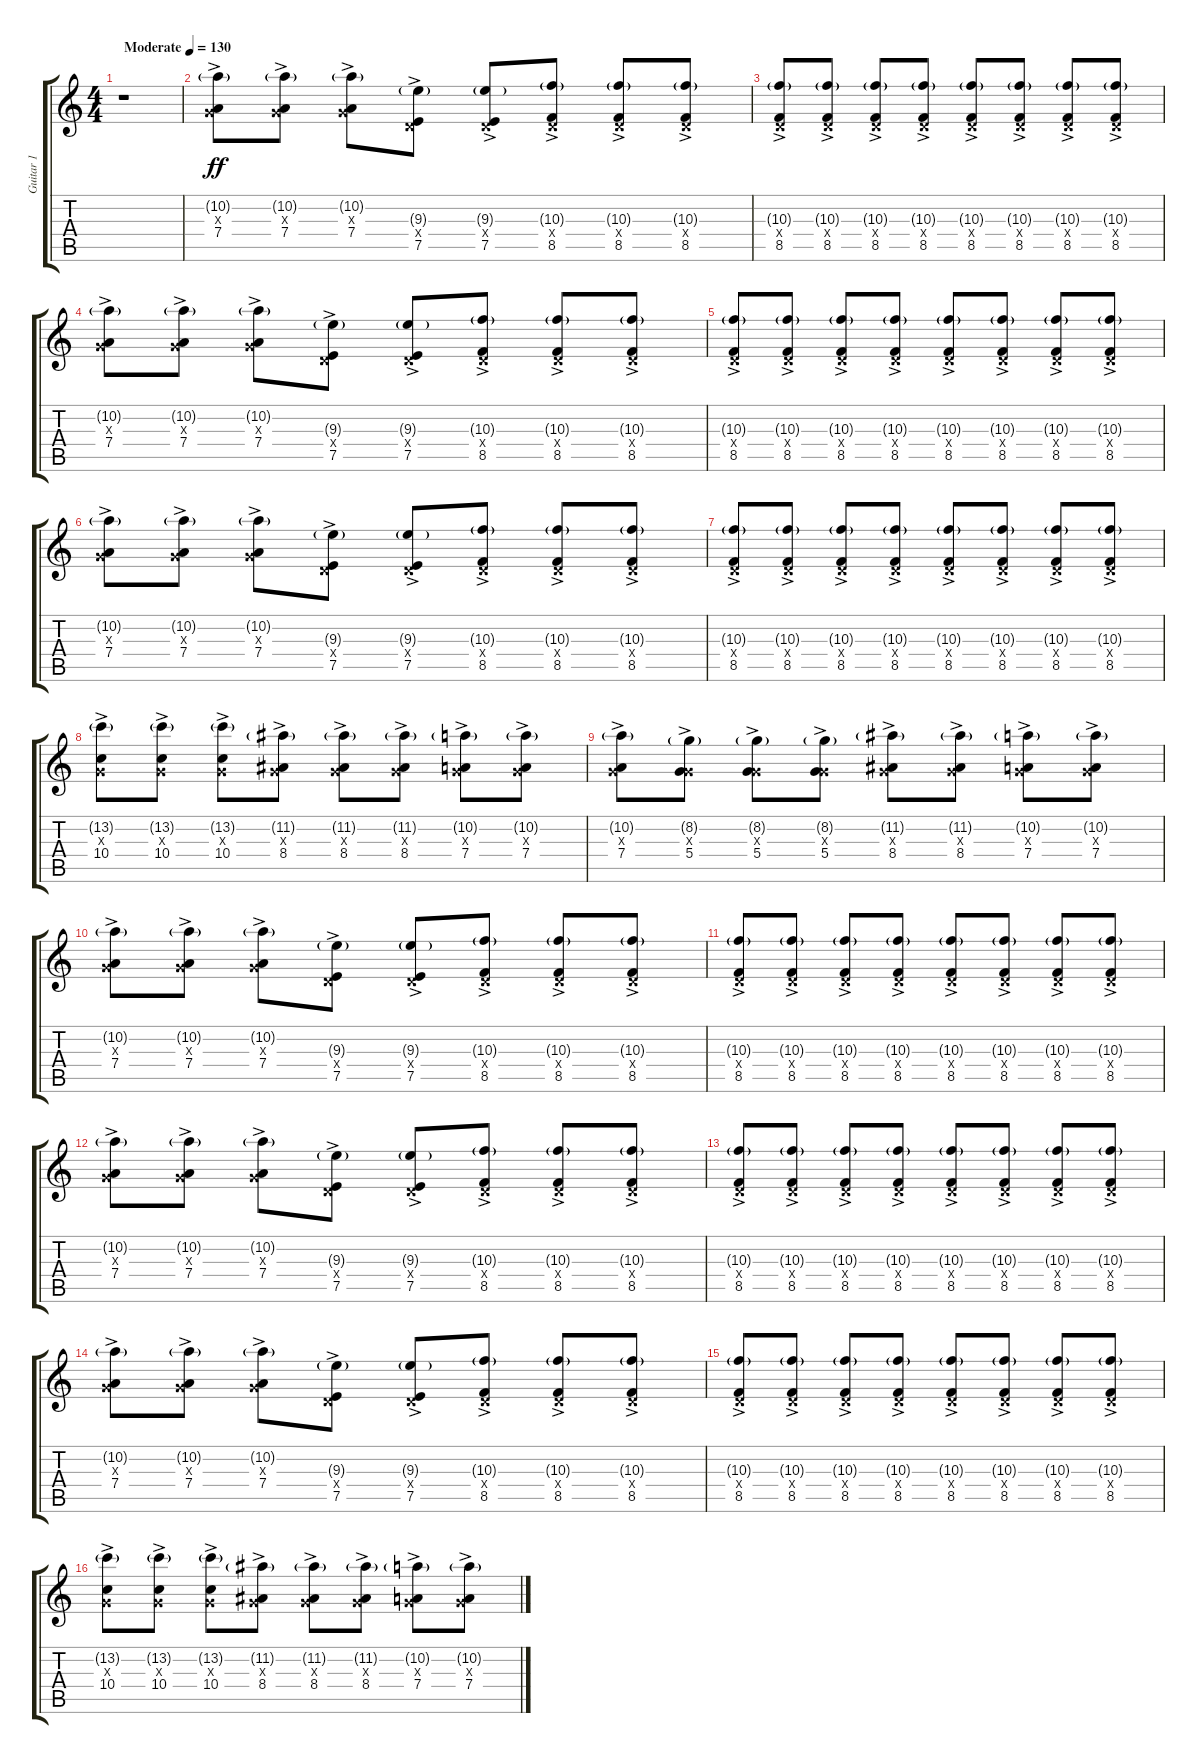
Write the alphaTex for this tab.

\track ("Guitar 1" "Guitar 1") {instrument acousticguitarsteel}
\staff {score tabs}
\tuning (E4 B3 G3 D3 A2 D2) {hide}
\ts (4 4)
\tempo (130 "Moderate")
\clef g2
\ks c
r.1{dy ff instrument acousticguitarsteel} |
(10.2{g} 0.3{x} 7.4{ac}).8 (10.2{g} 0.3{x} 7.4{ac}).8 (10.2{g} 0.3{x} 7.4{ac}).8 (9.3{g} 0.4{x} 7.5{ac}).8 (9.3{g} 0.4{x} 7.5{ac}).8 (10.3{g} 0.4{x} 8.5{ac}).8 (10.3{g} 0.4{x} 8.5{ac}).8 (10.3{g} 0.4{x} 8.5{ac}).8 |
(10.3{g} 0.4{x} 8.5{ac}).8 (10.3{g} 0.4{x} 8.5{ac}).8 (10.3{g} 0.4{x} 8.5{ac}).8 (10.3{g} 0.4{x} 8.5{ac}).8 (10.3{g} 0.4{x} 8.5{ac}).8 (10.3{g} 0.4{x} 8.5{ac}).8 (10.3{g} 0.4{x} 8.5{ac}).8 (10.3{g} 0.4{x} 8.5{ac}).8 |
(10.2{g} 0.3{x} 7.4{ac}).8 (10.2{g} 0.3{x} 7.4{ac}).8 (10.2{g} 0.3{x} 7.4{ac}).8 (9.3{g} 0.4{x} 7.5{ac}).8 (9.3{g} 0.4{x} 7.5{ac}).8 (10.3{g} 0.4{x} 8.5{ac}).8 (10.3{g} 0.4{x} 8.5{ac}).8 (10.3{g} 0.4{x} 8.5{ac}).8 |
(10.3{g} 0.4{x} 8.5{ac}).8 (10.3{g} 0.4{x} 8.5{ac}).8 (10.3{g} 0.4{x} 8.5{ac}).8 (10.3{g} 0.4{x} 8.5{ac}).8 (10.3{g} 0.4{x} 8.5{ac}).8 (10.3{g} 0.4{x} 8.5{ac}).8 (10.3{g} 0.4{x} 8.5{ac}).8 (10.3{g} 0.4{x} 8.5{ac}).8 |
(10.2{g} 0.3{x} 7.4{ac}).8 (10.2{g} 0.3{x} 7.4{ac}).8 (10.2{g} 0.3{x} 7.4{ac}).8 (9.3{g} 0.4{x} 7.5{ac}).8 (9.3{g} 0.4{x} 7.5{ac}).8 (10.3{g} 0.4{x} 8.5{ac}).8 (10.3{g} 0.4{x} 8.5{ac}).8 (10.3{g} 0.4{x} 8.5{ac}).8 |
(10.3{g} 0.4{x} 8.5{ac}).8 (10.3{g} 0.4{x} 8.5{ac}).8 (10.3{g} 0.4{x} 8.5{ac}).8 (10.3{g} 0.4{x} 8.5{ac}).8 (10.3{g} 0.4{x} 8.5{ac}).8 (10.3{g} 0.4{x} 8.5{ac}).8 (10.3{g} 0.4{x} 8.5{ac}).8 (10.3{g} 0.4{x} 8.5{ac}).8 |
(13.2{g} 0.3{x} 10.4{ac}).8 (13.2{g} 0.3{x} 10.4{ac}).8 (13.2{g} 0.3{x} 10.4{ac}).8 (11.2{g} 0.3{x} 8.4{ac}).8 (11.2{g} 0.3{x} 8.4{ac}).8 (11.2{g} 0.3{x} 8.4{ac}).8 (10.2{g} 0.3{x} 7.4{ac}).8 (10.2{g} 0.3{x} 7.4{ac}).8 |
(10.2{g} 0.3{x} 7.4{ac}).8 (8.2{g} 0.3{x} 5.4{ac}).8 (8.2{g} 0.3{x} 5.4{ac}).8 (8.2{g} 0.3{x} 5.4{ac}).8 (11.2{g} 0.3{x} 8.4{ac}).8 (11.2{g} 0.3{x} 8.4{ac}).8 (10.2{g} 0.3{x} 7.4{ac}).8 (10.2{g} 0.3{x} 7.4{ac}).8 |
(10.2{g} 0.3{x} 7.4{ac}).8 (10.2{g} 0.3{x} 7.4{ac}).8 (10.2{g} 0.3{x} 7.4{ac}).8 (9.3{g} 0.4{x} 7.5{ac}).8 (9.3{g} 0.4{x} 7.5{ac}).8 (10.3{g} 0.4{x} 8.5{ac}).8 (10.3{g} 0.4{x} 8.5{ac}).8 (10.3{g} 0.4{x} 8.5{ac}).8 |
(10.3{g} 0.4{x} 8.5{ac}).8 (10.3{g} 0.4{x} 8.5{ac}).8 (10.3{g} 0.4{x} 8.5{ac}).8 (10.3{g} 0.4{x} 8.5{ac}).8 (10.3{g} 0.4{x} 8.5{ac}).8 (10.3{g} 0.4{x} 8.5{ac}).8 (10.3{g} 0.4{x} 8.5{ac}).8 (10.3{g} 0.4{x} 8.5{ac}).8 |
(10.2{g} 0.3{x} 7.4{ac}).8 (10.2{g} 0.3{x} 7.4{ac}).8 (10.2{g} 0.3{x} 7.4{ac}).8 (9.3{g} 0.4{x} 7.5{ac}).8 (9.3{g} 0.4{x} 7.5{ac}).8 (10.3{g} 0.4{x} 8.5{ac}).8 (10.3{g} 0.4{x} 8.5{ac}).8 (10.3{g} 0.4{x} 8.5{ac}).8 |
(10.3{g} 0.4{x} 8.5{ac}).8 (10.3{g} 0.4{x} 8.5{ac}).8 (10.3{g} 0.4{x} 8.5{ac}).8 (10.3{g} 0.4{x} 8.5{ac}).8 (10.3{g} 0.4{x} 8.5{ac}).8 (10.3{g} 0.4{x} 8.5{ac}).8 (10.3{g} 0.4{x} 8.5{ac}).8 (10.3{g} 0.4{x} 8.5{ac}).8 |
(10.2{g} 0.3{x} 7.4{ac}).8 (10.2{g} 0.3{x} 7.4{ac}).8 (10.2{g} 0.3{x} 7.4{ac}).8 (9.3{g} 0.4{x} 7.5{ac}).8 (9.3{g} 0.4{x} 7.5{ac}).8 (10.3{g} 0.4{x} 8.5{ac}).8 (10.3{g} 0.4{x} 8.5{ac}).8 (10.3{g} 0.4{x} 8.5{ac}).8 |
(10.3{g} 0.4{x} 8.5{ac}).8 (10.3{g} 0.4{x} 8.5{ac}).8 (10.3{g} 0.4{x} 8.5{ac}).8 (10.3{g} 0.4{x} 8.5{ac}).8 (10.3{g} 0.4{x} 8.5{ac}).8 (10.3{g} 0.4{x} 8.5{ac}).8 (10.3{g} 0.4{x} 8.5{ac}).8 (10.3{g} 0.4{x} 8.5{ac}).8 |
(13.2{g} 0.3{x} 10.4{ac}).8 (13.2{g} 0.3{x} 10.4{ac}).8 (13.2{g} 0.3{x} 10.4{ac}).8 (11.2{g} 0.3{x} 8.4{ac}).8 (11.2{g} 0.3{x} 8.4{ac}).8 (11.2{g} 0.3{x} 8.4{ac}).8 (10.2{g} 0.3{x} 7.4{ac}).8 (10.2{g} 0.3{x} 7.4{ac}).8
